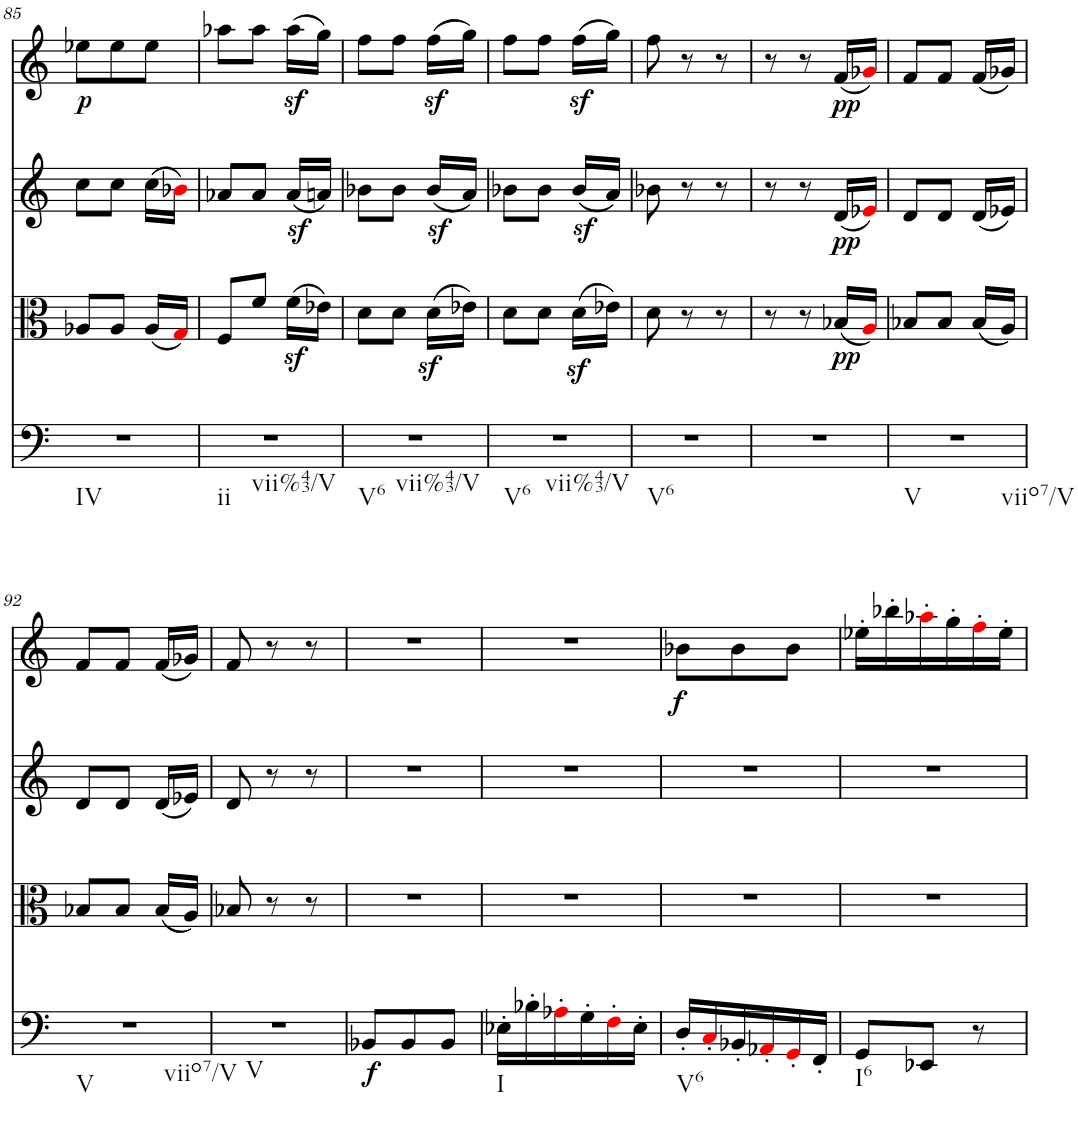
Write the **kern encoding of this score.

**kern	**dynam	**kern	**dynam	**kern	**dynam	**kern	**dynam
*part4	*part4	*part3	*part3	*part2	*part2	*part1	*part1
*staff4	*staff4	*staff3	*staff3	*staff2	*staff2	*staff1	*staff1
*I"Violoncello	*	*I"Viola	*	*I"Violin II	*	*I"Violin I	*
!!LO:PB:g=z
*clefF4	*	*clefC3	*	*clefG2	*	*clefG2	*
*k[]	*	*k[]	*	*k[]	*	*k[]	*
*M3/8	*	*M3/8	*	*M3/8	*	*M3/8	*
=85	=85	=85	=85	=85	=85	=85	=85
!LO:TX:b:t=IV	!	!	!	!	!	!	!
!	!	!	!	!	!	!	!LO:DY:b
4.r	.	8A-X/L	.	8cc\L	.	8ee-X\L	p
.	.	8A-/J	.	8cc\J	.	8ee-\	.
.	.	(16A-/LL	.	(16cc\LL	.	8ee-\J	.
.	.	16Gi/JJ)	.	16b-Xi\JJ)	.	.	.
=86	=86	=86	=86	=86	=86	=86	=86
!LO:TX:b:t=ii	!	!	!	!	!	!	!
!LO:TX:b:t=vii%43/V	!	!	!	!	!	!	!
4.r	.	8F/L	.	8a-X/L	.	8aa-X\L	.
.	.	8f/J	.	8a-/J	.	8aa-\J	.
.	.	(16fz<\LL	.	(16a-z</LL	.	(16aa-z<\LL	.
.	.	16e-X\JJ)	.	16an/JJ)	.	16gg\JJ)	.
=87	=87	=87	=87	=87	=87	=87	=87
!LO:TX:b:t=V6	!	!	!	!	!	!	!
!LO:TX:b:t=vii%43/V	!	!	!	!	!	!	!
4.r	.	8d\L	.	8b-X\L	.	8ff\L	.
.	.	8d\J	.	8b-\J	.	8ff\J	.
.	.	(16dz<\LL	.	(16b-z</LL	.	(16ffz<\LL	.
.	.	16e-X\JJ)	.	16a/JJ)	.	16gg\JJ)	.
=88	=88	=88	=88	=88	=88	=88	=88
!LO:TX:b:t=V6	!	!	!	!	!	!	!
!LO:TX:b:t=vii%43/V	!	!	!	!	!	!	!
4.r	.	8d\L	.	8b-X\L	.	8ff\L	.
.	.	8d\J	.	8b-\J	.	8ff\J	.
.	.	(16dz<\LL	.	(16b-z</LL	.	(16ffz<\LL	.
.	.	16e-X\JJ)	.	16a/JJ)	.	16gg\JJ)	.
=89	=89	=89	=89	=89	=89	=89	=89
!LO:TX:b:t=V6	!	!	!	!	!	!	!
4.r	.	8d\	.	8b-X\	.	8ff\	.
.	.	8r	.	8r	.	8r	.
.	.	8r	.	8r	.	8r	.
=90	=90	=90	=90	=90	=90	=90	=90
4.r	.	8r	.	8r	.	8r	.
.	.	8r	.	8r	.	8r	.
!	!	!	!LO:DY:b	!	!LO:DY:b	!	!LO:DY:b
.	.	(16B-X/LL	pp	(16d/LL	pp	(16f/LL	pp
.	.	16Ai/JJ)	.	16e-Xi/JJ)	.	16g-Xi/JJ)	.
=91	=91	=91	=91	=91	=91	=91	=91
!LO:TX:b:t=V	!	!	!	!	!	!	!
!LO:TX:b:t=viio7/V	!	!	!	!	!	!	!
4.r	.	8B-X/L	.	8d/L	.	8f/L	.
.	.	8B-/J	.	8d/J	.	8f/J	.
.	.	(16B-/LL	.	(16d/LL	.	(16f/LL	.
.	.	16A/JJ)	.	16e-X/JJ)	.	16g-X/JJ)	.
!!LO:LB:g=z
=92	=92	=92	=92	=92	=92	=92	=92
!LO:TX:b:t=V	!	!	!	!	!	!	!
!LO:TX:b:t=viio7/V	!	!	!	!	!	!	!
4.r	.	8B-X/L	.	8d/L	.	8f/L	.
.	.	8B-/J	.	8d/J	.	8f/J	.
.	.	(16B-/LL	.	(16d/LL	.	(16f/LL	.
.	.	16A/JJ)	.	16e-X/JJ)	.	16g-X/JJ)	.
=93	=93	=93	=93	=93	=93	=93	=93
!LO:TX:b:t=V	!	!	!	!	!	!	!
4.r	.	8B-X/	.	8d/	.	8f/	.
.	.	8r	.	8r	.	8r	.
.	.	8r	.	8r	.	8r	.
=94	=94	=94	=94	=94	=94	=94	=94
!	!LO:DY:b	!	!	!	!	!	!
8BB-X/L	f	4.r	.	4.r	.	4.r	.
8BB-/	.	.	.	.	.	.	.
8BB-/J	.	.	.	.	.	.	.
=95	=95	=95	=95	=95	=95	=95	=95
!LO:TX:b:t=I	!	!	!	!	!	!	!
16E-X'\LL	.	4.r	.	4.r	.	4.r	.
16B-X'\	.	.	.	.	.	.	.
16A-X'i\	.	.	.	.	.	.	.
16G'\	.	.	.	.	.	.	.
16F'i\	.	.	.	.	.	.	.
16E-'\JJ	.	.	.	.	.	.	.
=96	=96	=96	=96	=96	=96	=96	=96
!LO:TX:b:t=V6	!	!	!	!	!	!	!
!	!	!	!	!	!	!	!LO:DY:b
16D'/LL	.	4.r	.	4.r	.	8b-X\L	f
16C'i/	.	.	.	.	.	.	.
16BB-X'/	.	.	.	.	.	8b-\	.
16AA-X'i/	.	.	.	.	.	.	.
16GG'i/	.	.	.	.	.	8b-\J	.
16FF'/JJ	.	.	.	.	.	.	.
=97	=97	=97	=97	=97	=97	=97	=97
!LO:TX:b:t=I6	!	!	!	!	!	!	!
8GG/L	.	4.r	.	4.r	.	16ee-X'\LL	.
.	.	.	.	.	.	16bb-X'\	.
8EE-X/J	.	.	.	.	.	16aa-X'i\	.
.	.	.	.	.	.	16gg'\	.
8r	.	.	.	.	.	16ff'i\	.
.	.	.	.	.	.	16ee-'\JJ	.
=	=	=	=	=	=	=	=
*-	*-	*-	*-	*-	*-	*-	*-
